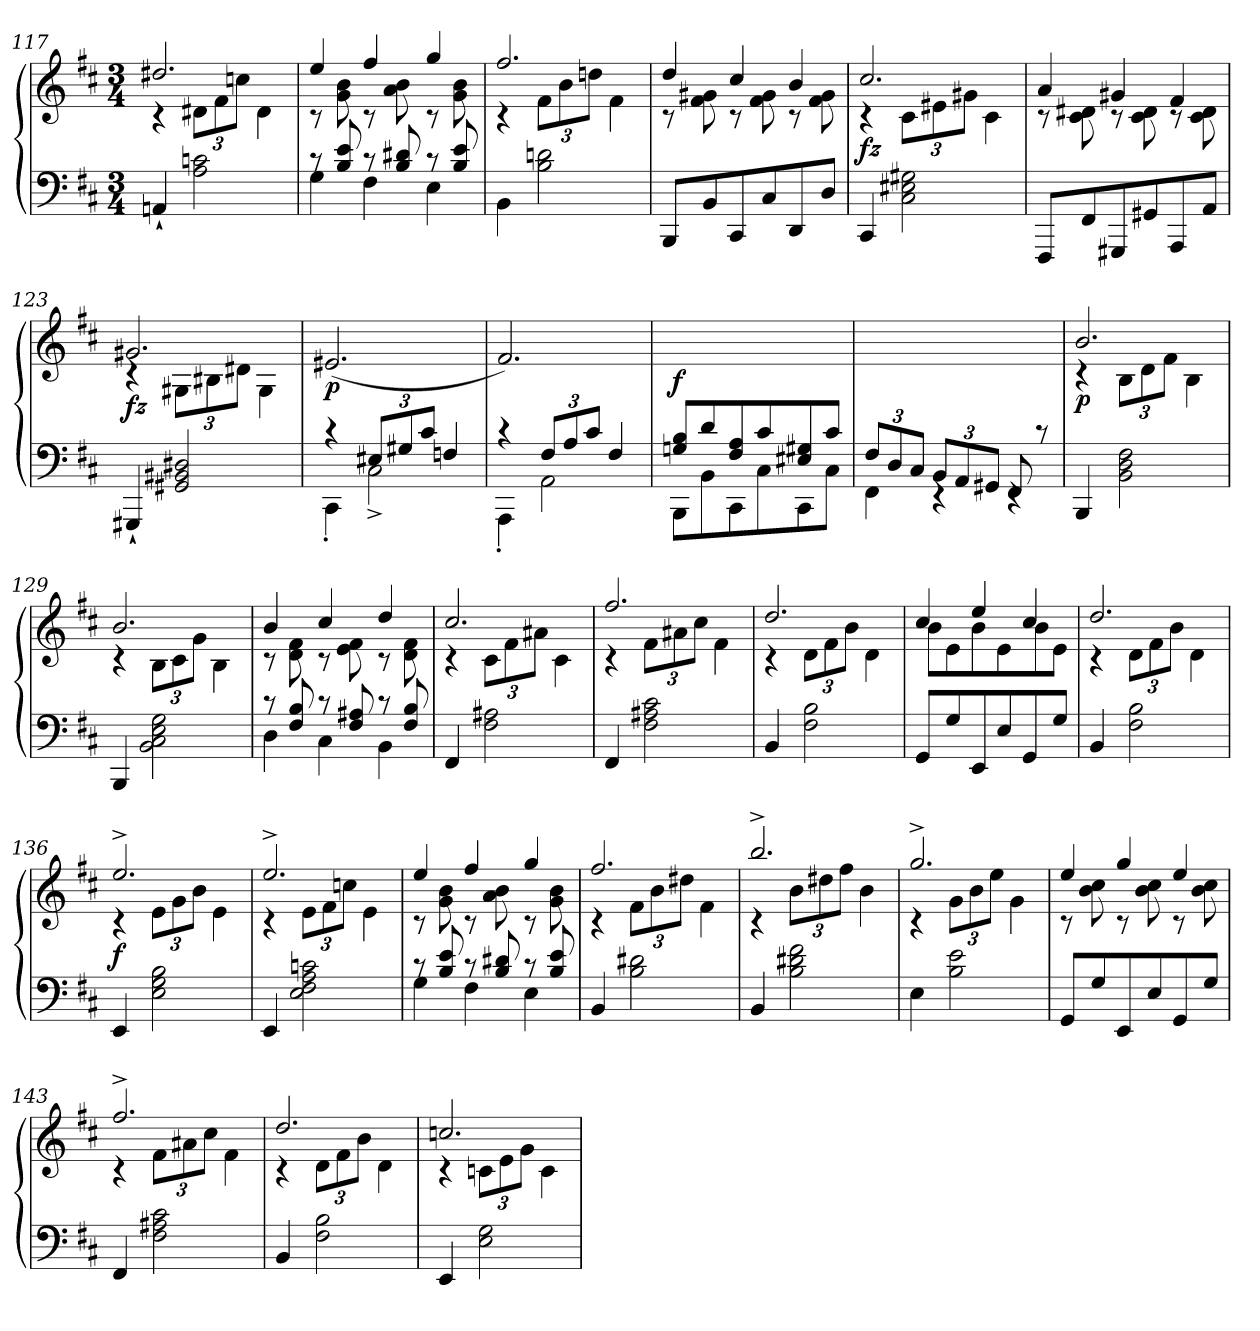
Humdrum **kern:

**kern	**kern	**dynam
*part1	*part1	*part1
*staff2	*staff1	*staff1/2
!!LO:LB:g=z
*clefF4	*clefG2	*
*k[f#c#]	*k[f#c#]	*
*D:	*D:	*
*M3/4	*M3/4	*
=117	=117	=117
*^	*^	*
4AAni`</	2ryy	2.dd#X/	4rc	.
*	*	*	*Xbrackettup	*
2A\ 2cn\	.	.	12d#X\L	.
.	.	.	12f#\	.
.	.	.	12ccn\J	.
.	4ryy	.	4d#\	.
=118	=118	=118	=118	=118
8rc	4G\	4ee/	8rc	.
8B/ 8e/	.	.	8g\ 8b\	.
8rc	4F#\	4ff#/	8rc	.
8B/ 8d#X/	.	.	8a\ 8b\	.
8rc	4E\	4gg/	8rc	.
8B/ 8e/	.	.	8g\ 8b\	.
=119	=119	=119	=119	=119
4BB\	2ryy	2.ff#/	4rc	.
2B\ 2dni\	.	.	12f#\L	.
.	.	.	12b\	.
.	.	.	12ddni\J	.
.	4ryy	.	4f#\	.
=120	=120	=120	=120	=120
8BBB/L	2ryy	4dd/	8rc	.
8BB/	.	.	8f#\ 8g#X\	.
8CC#/	.	4cc#/	8rc	.
8C#/	.	.	8f#\ 8g#\	.
8DD/	4ryy	4b/	8rc	.
8D/J	.	.	8f#\ 8g#\	.
=121	=121	=121	=121	=121
!	!	!	!	!LO:DY:b
4CC#/	2ryy	2.cc#/	4rc	fz
2C#\ 2E#X\ 2G#X\	.	.	12c#\L	.
.	.	.	12e#X\	.
.	.	.	12g#X\J	.
.	4ryy	.	4c#\	.
!!LO:LB:g=z	!!
=122	=122	=122	=122	=122
8FFF#/L	2ryy	4a/	8rc	.
8FF#/	.	.	8c#\ 8d#X\	.
8GGG#X/	.	4g#X/	8rc	.
8GG#X/	.	.	8c#\ 8d#\	.
8AAA/	4ryy	4f#/	8rc	.
8AA/J	.	.	8c#\ 8d#\	.
=123	=123	=123	=123	=123
!	!	!	!	!LO:DY:b
4GGG#X`</	2ryy	2.g#X/	4rc	fz
2GG#X/ 2BB#X/ 2D#X/	.	.	12G#X\L	.
.	.	.	12B#X\	.
.	.	.	12d#X\J	.
.	4ryy	.	4G#\	.
=124	=124	=124	=124	=124
!	!	!	!	!LO:DY:b
4rc	4CC#'<\	(<2.e#X/	2ryy	p
*Xbrackettup	*	*	*	*
12E#X/L	2C#^<\	.	.	.
12G#X/	.	.	.	.
12c#/J	.	.	.	.
4Fn/	.	.	4ryy	.
=125	=125	=125	=125	=125
4rc	4AAA'<\	2.f#/)	2ryy	.
12F#/L	2AA\	.	.	.
12A/	.	.	.	.
12c#/J	.	.	.	.
4F#/	.	.	4ryy	.
=126	=126	=126	=126	=126
!	!	!	!	!LO:DY:a=2
8Gni/ 8B/L	8BBB\L	2.ryy	2ryy	f
8d/	8BB\	.	.	.
8F#/ 8A/	8CC#\	.	.	.
8c#/	8C#\	.	.	.
8E#X/ 8G#X/	8CC#\	.	4ryy	.
8c#/J	8C#\J	.	.	.
!!LO:PB:g=z	!!
=127	=127	=127	=127	=127
12F#/L	4FF#\	2.ryy	2ryy	.
12D/	.	.	.	.
12C#/J	.	.	.	.
12BB/L	4rEE	.	.	.
12AA/	.	.	.	.
12GG#X/J	.	.	.	.
8FF#/	4rEE	.	4ryy	.
8rc	.	.	.	.
=128	=128	=128	=128	=128
!	!	!	!	!LO:DY:b
4BBB/	2ryy	2.b/	4rc	p
2BB\ 2D\ 2F#\	.	.	12B\L	.
.	.	.	12d\	.
.	.	.	12f#\J	.
.	4ryy	.	4B\	.
=129	=129	=129	=129	=129
4BBB/	2ryy	2.b/	4rc	.
2BB\ 2C#\ 2E\ 2G\	.	.	12B\L	.
.	.	.	12c#\	.
.	.	.	12g\J	.
.	4ryy	.	4B\	.
=130	=130	=130	=130	=130
8rc	4D\	4b/	8rc	.
8F#/ 8B/	.	.	8d\ 8f#\	.
8rc	4C#\	4cc#/	8rc	.
8F#/ 8A#X/	.	.	8e\ 8f#\	.
8rc	4BB\	4dd/	8rc	.
8F#/ 8B/	.	.	8d\ 8f#\	.
=131	=131	=131	=131	=131
4FF#/	2ryy	2.cc#/	4rc	.
2F#\ 2A#X\	.	.	12c#\L	.
.	.	.	12f#\	.
.	.	.	12a#X\J	.
.	4ryy	.	4c#\	.
!!LO:LB:g=z	!!
=132	=132	=132	=132	=132
4FF#/	2ryy	2.ff#/	4rc	.
2F#\ 2A#X\ 2c#\	.	.	12f#\L	.
.	.	.	12a#X\	.
.	.	.	12cc#\J	.
.	4ryy	.	4f#\	.
!!LO:LB:g=z	!!
=133	=133	=133	=133	=133
4BB/	2ryy	2.dd/	4rc	.
2F#\ 2B\	.	.	12d\L	.
.	.	.	12f#\	.
.	.	.	12b\J	.
.	4ryy	.	4d\	.
=134	=134	=134	=134	=134
8GG/L	2ryy	4cc#/	8b\L	.
8G/	.	.	8e\	.
8EE/	.	4ee/	8b\	.
8E/	.	.	8e\	.
8GG/	4ryy	4cc#/	8b\	.
8G/J	.	.	8e\J	.
=135	=135	=135	=135	=135
4BB/	2ryy	2.dd/	4rc	.
2F#\ 2B\	.	.	12d\L	.
.	.	.	12f#\	.
.	.	.	12b\J	.
.	4ryy	.	4d\	.
=136	=136	=136	=136	=136
!	!	!	!	!LO:DY:b
4EE/	2ryy	2.ee^>/	4rc	f
2E\ 2G\ 2B\	.	.	12e\L	.
.	.	.	12g\	.
.	.	.	12b\J	.
.	4ryy	.	4e\	.
=137	=137	=137	=137	=137
4EE/	2ryy	2.ee^>/	4rc	.
2E\ 2F#\ 2A\ 2cn\	.	.	12e\L	.
.	.	.	12f#\	.
.	.	.	12ccn\J	.
.	4ryy	.	4e\	.
=138	=138	=138	=138	=138
8rc	4G\	4ee/	8rc	.
8B/ 8e/	.	.	8g\ 8b\	.
8rc	4F#\	4ff#/	8rc	.
8B/ 8d#X/	.	.	8a\ 8b\	.
8rc	4E\	4gg/	8rc	.
8B/ 8e/	.	.	8g\ 8b\	.
*v	*v	*	*	*
!!LO:LB:g=z	!!
=139	=139	=139	=139
4BB/	2.ff#/	4rc	.
2B\ 2d#X\	.	12f#\L	.
.	.	12b\	.
.	.	12dd#X\J	.
.	.	4f#\	.
=140	=140	=140	=140
4BB/	2.bb^>/	4rc	.
2B\ 2d#X\ 2f#\	.	12b\L	.
.	.	12dd#X\	.
.	.	12ff#\J	.
.	.	4b\	.
=141	=141	=141	=141
4E\	2.gg^>/	4rc	.
2B\ 2e\	.	12g\L	.
.	.	12b\	.
.	.	12ee\J	.
.	.	4g\	.
=142	=142	=142	=142
8GG/L	4ee/	8rc	.
8G/	.	8b\ 8cc#\	.
8EE/	4gg/	8rc	.
8E/	.	8b\ 8cc#\	.
8GG/	4ee/	8rc	.
8G/J	.	8b\ 8cc#\	.
=143	=143	=143	=143
4FF#/	2.ff#^>/	4rc	.
2F#\ 2A#X\ 2c#\	.	12f#\L	.
.	.	12a#X\	.
.	.	12cc#\J	.
.	.	4f#\	.
=144	=144	=144	=144
4BB/	2.dd/	4rc	.
2F#\ 2B\	.	12d\L	.
.	.	12f#\	.
.	.	12b\J	.
.	.	4d\	.
!!LO:LB:g=z	!!
=145	=145	=145	=145
4EE/	2.ccni/	4rc	.
2E\ 2G\	.	12cn\L	.
.	.	12e\	.
.	.	12g\J	.
.	.	4c\	.
*	*v	*v	*
=	=	=
*-	*-	*-
